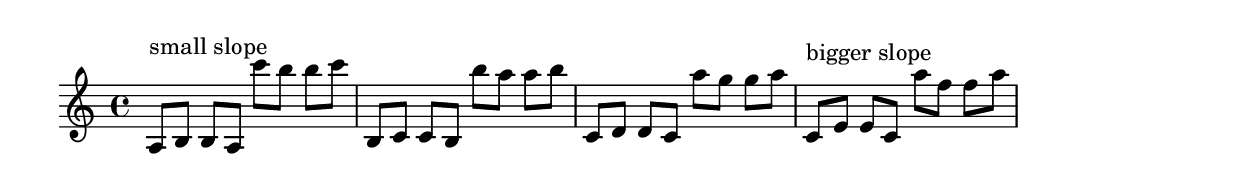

\version "2.3.4"
\header{

    texidoc="Simple beams on middle staffline are allowed to be
    slightly sloped, even if the notes have ledgers.  Beams reaching
    beyond middle line can have bigger slope."

}

\score{
    \relative c'{
	%%\override Staff.Stem  #'beamed-lengths = #'(3.50)
	%%  c8[ d]
	%%  d[ c]
	%% r2
	%% \override Staff.Stem  #'beamed-lengths = #'(3.26)

         a8[^"small slope" b]
         b[ a]

	 c''[ b]
	 b[ c]

	 % baerenreiter test
	 b,,[ c]
	 c[ b]

	 b''[ a]
	 a[ b]

	 c,,[ d]
	 d[ c]
	
	 a''[ g]
	 g[ a]

	 c,,[^"bigger slope" e]
	 e[ c]
	
	 a''[ f]
	 f[ a]
    }
    \paper{
	raggedright = ##t
	indent = 0
    }
}

